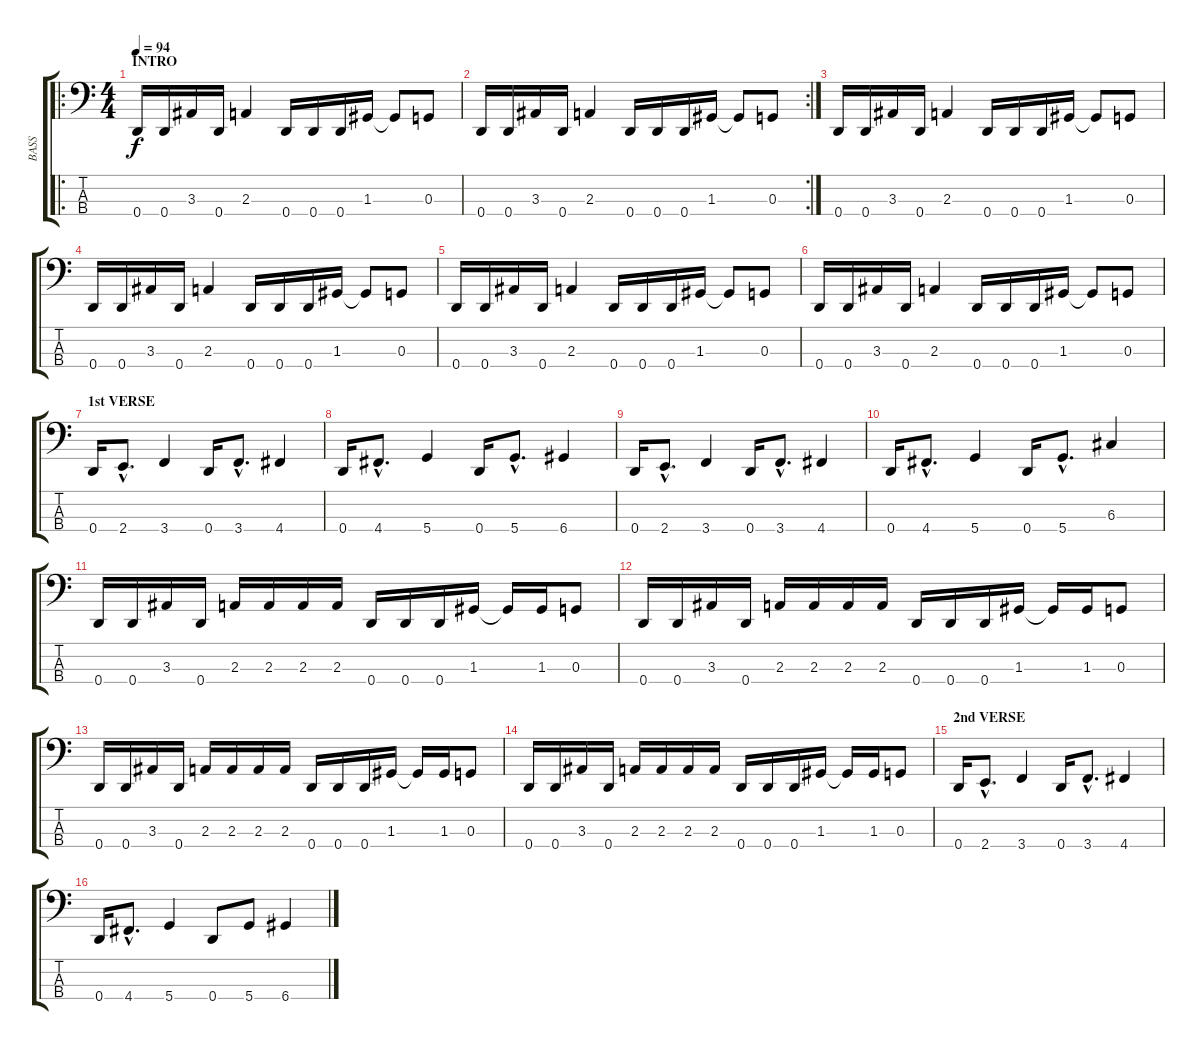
\track ("BASS" "BASS") {instrument electricbassfinger}
\staff {score tabs}
\tuning (F2 C2 G1 D1) {hide}
\ro
\ts (4 4)
\section ("" "INTRO")
\tempo 94
\clef f4
\ks c
0.4.16{dy f instrument electricbassfinger} 0.4.16 3.3.16 0.4.16 2.3.4 0.4.16 0.4.16 0.4.16 1.3.16 1.3{t}.8 0.3.8 |
\rc 2
0.4.16 0.4.16 3.3.16 0.4.16 2.3.4 0.4.16 0.4.16 0.4.16 1.3.16 1.3{t}.8 0.3.8 |
0.4.16 0.4.16 3.3.16 0.4.16 2.3.4 0.4.16 0.4.16 0.4.16 1.3.16 1.3{t}.8 0.3.8 |
0.4.16 0.4.16 3.3.16 0.4.16 2.3.4 0.4.16 0.4.16 0.4.16 1.3.16 1.3{t}.8 0.3.8 |
0.4.16 0.4.16 3.3.16 0.4.16 2.3.4 0.4.16 0.4.16 0.4.16 1.3.16 1.3{t}.8 0.3.8 |
0.4.16 0.4.16 3.3.16 0.4.16 2.3.4 0.4.16 0.4.16 0.4.16 1.3.16 1.3{t}.8 0.3.8 |
\section ("" "1st VERSE")
0.4.16 2.4{hac}.8{d} 3.4.4 0.4.16 3.4{hac}.8{d} 4.4.4 |
0.4.16 4.4{hac}.8{d} 5.4.4 0.4.16 5.4{hac}.8{d} 6.4.4 |
0.4.16 2.4{hac}.8{d} 3.4.4 0.4.16 3.4{hac}.8{d} 4.4.4 |
0.4.16 4.4{hac}.8{d} 5.4.4 0.4.16 5.4{hac}.8{d} 6.3.4 |
0.4.16 0.4.16 3.3.16 0.4.16 2.3.16 2.3.16 2.3.16 2.3.16 0.4.16 0.4.16 0.4.16 1.3.16 1.3{t}.16 1.3.16 0.3.8 |
0.4.16 0.4.16 3.3.16 0.4.16 2.3.16 2.3.16 2.3.16 2.3.16 0.4.16 0.4.16 0.4.16 1.3.16 1.3{t}.16 1.3.16 0.3.8 |
0.4.16 0.4.16 3.3.16 0.4.16 2.3.16 2.3.16 2.3.16 2.3.16 0.4.16 0.4.16 0.4.16 1.3.16 1.3{t}.16 1.3.16 0.3.8 |
0.4.16 0.4.16 3.3.16 0.4.16 2.3.16 2.3.16 2.3.16 2.3.16 0.4.16 0.4.16 0.4.16 1.3.16 1.3{t}.16 1.3.16 0.3.8 |
\section ("" "2nd VERSE")
0.4.16 2.4{hac}.8{d} 3.4.4 0.4.16 3.4{hac}.8{d} 4.4.4 |
0.4.16 4.4{hac}.8{d} 5.4.4 0.4.8 5.4.8 6.4.4
